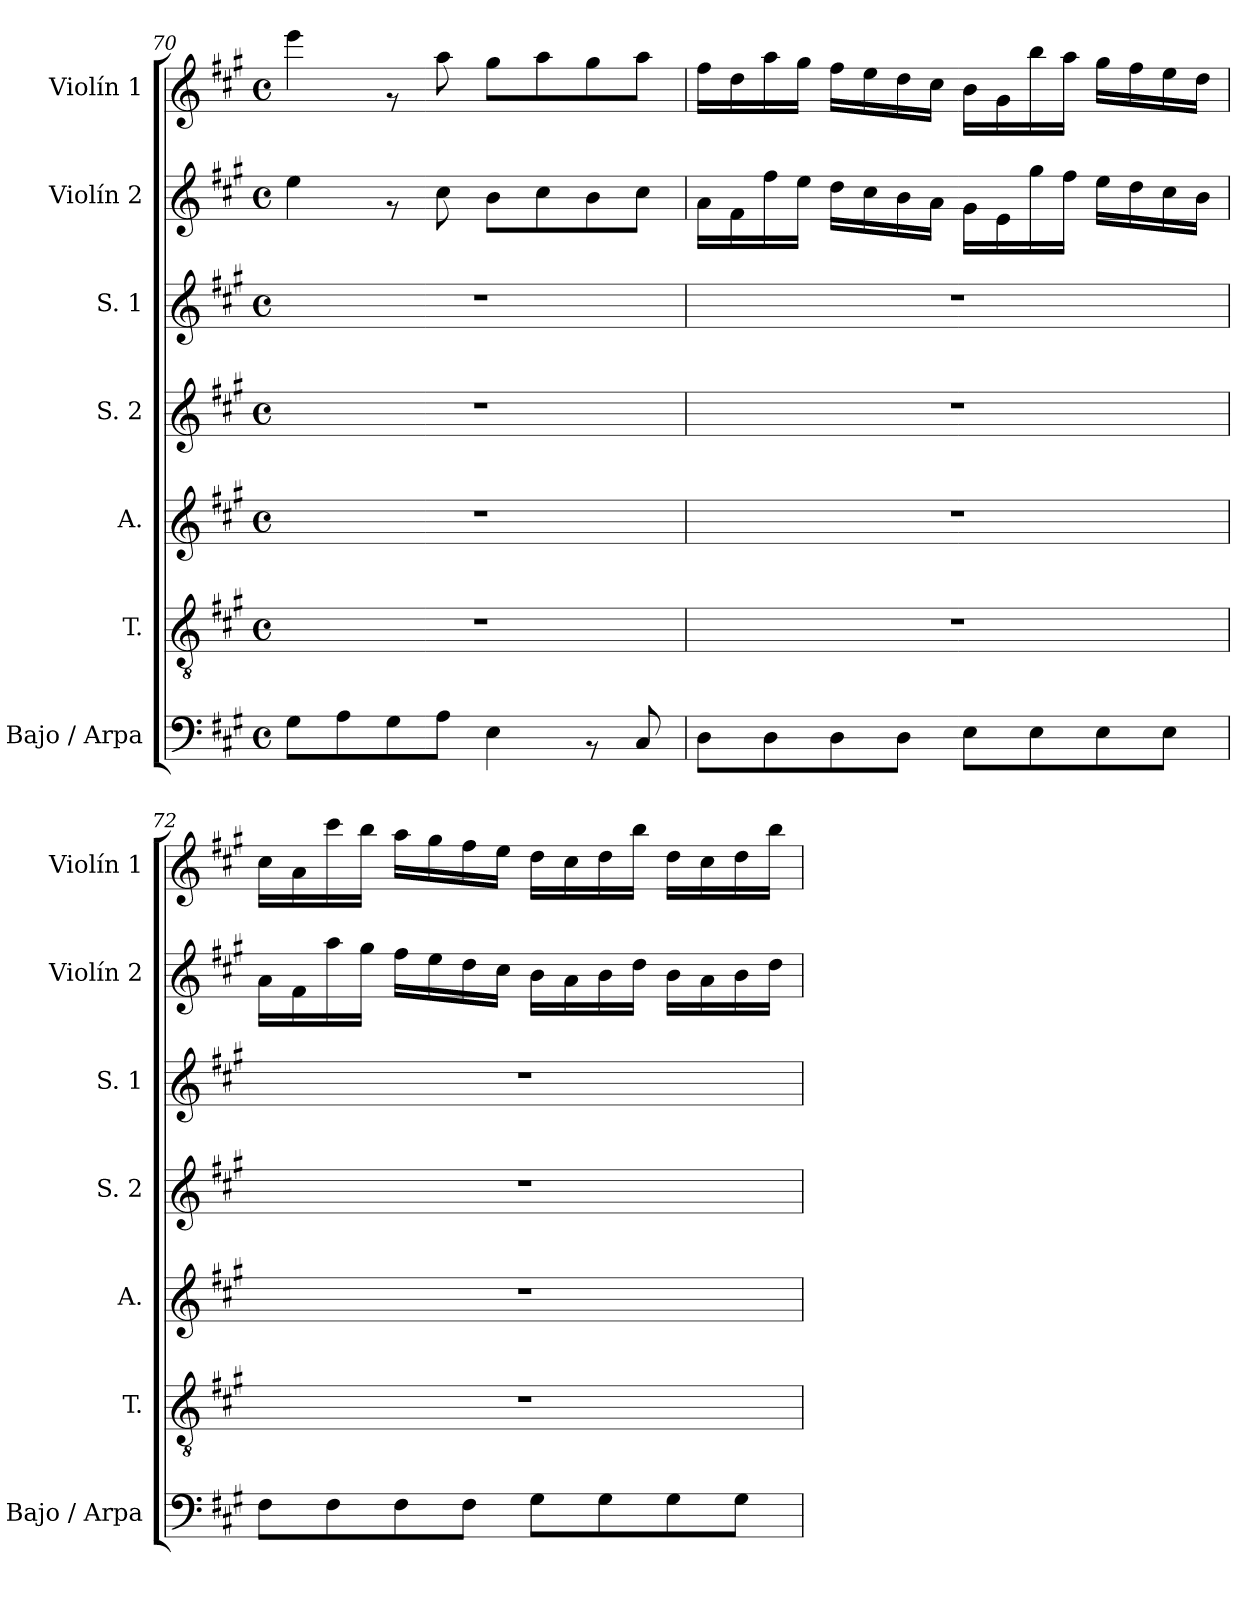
**kern	**kern	**kern	**kern	**kern	**kern	**kern
*part7	*part6	*part5	*part4	*part3	*part2	*part1
*staff7	*staff6	*staff5	*staff4	*staff3	*staff2	*staff1
*I"Bajo / Arpa	*I"T.	*I"A.	*I"S. 2	*I"S. 1	*I"Violín 2	*I"Violín 1
*I'Bajo / Arpa	*I'T.	*I'A.	*I'S. 2	*I'S. 1	*I'Violín 2	*I'Violín 1
*clefF4	*clefGv2	*clefG2	*clefG2	*clefG2	*clefG2	*clefG2
*k[f#c#g#]	*k[f#c#g#]	*k[f#c#g#]	*k[f#c#g#]	*k[f#c#g#]	*k[f#c#g#]	*k[f#c#g#]
*A:	*A:	*A:	*A:	*A:	*A:	*A:
*M4/4	*M4/4	*M4/4	*M4/4	*M4/4	*M4/4	*M4/4
*met(c)	*met(c)	*met(c)	*met(c)	*met(c)	*met(c)	*met(c)
=70	=70	=70	=70	=70	=70	=70
8G#\L	1r	1r	1r	1r	4ee\	4eee\
8A\	.	.	.	.	.	.
8G#\	.	.	.	.	8rf	8rf
8A\J	.	.	.	.	8cc#\	8aa\
4E\	.	.	.	.	8b\L	8gg#\L
.	.	.	.	.	8cc#\	8aa\
8rAA	.	.	.	.	8b\	8gg#\
8C#/	.	.	.	.	8cc#\J	8aa\J
=71	=71	=71	=71	=71	=71	=71
8D\L	1r	1r	1r	1r	16a\LL	16ff#\LL
.	.	.	.	.	16f#\	16dd\
8D\	.	.	.	.	16ff#\	16aa\
.	.	.	.	.	16ee\JJ	16gg#\JJ
8D\	.	.	.	.	16dd\LL	16ff#\LL
.	.	.	.	.	16cc#\	16ee\
8D\J	.	.	.	.	16b\	16dd\
.	.	.	.	.	16a\JJ	16cc#\JJ
8E\L	.	.	.	.	16g#\LL	16b\LL
.	.	.	.	.	16e\	16g#\
8E\	.	.	.	.	16gg#\	16bb\
.	.	.	.	.	16ff#\JJ	16aa\JJ
8E\	.	.	.	.	16ee\LL	16gg#\LL
.	.	.	.	.	16dd\	16ff#\
8E\J	.	.	.	.	16cc#\	16ee\
.	.	.	.	.	16b\JJ	16dd\JJ
=72	=72	=72	=72	=72	=72	=72
8F#\L	1r	1r	1r	1r	16a\LL	16cc#\LL
.	.	.	.	.	16f#\	16a\
8F#\	.	.	.	.	16aa\	16ccc#\
.	.	.	.	.	16gg#\JJ	16bb\JJ
8F#\	.	.	.	.	16ff#\LL	16aa\LL
.	.	.	.	.	16ee\	16gg#\
8F#\J	.	.	.	.	16dd\	16ff#\
.	.	.	.	.	16cc#\JJ	16ee\JJ
8G#\L	.	.	.	.	16b\LL	16dd\LL
.	.	.	.	.	16a\	16cc#\
8G#\	.	.	.	.	16b\	16dd\
.	.	.	.	.	16dd\JJ	16bb\JJ
8G#\	.	.	.	.	16b\LL	16dd\LL
.	.	.	.	.	16a\	16cc#\
8G#\J	.	.	.	.	16b\	16dd\
.	.	.	.	.	16dd\JJ	16bb\JJ
=	=	=	=	=	=	=
*-	*-	*-	*-	*-	*-	*-
